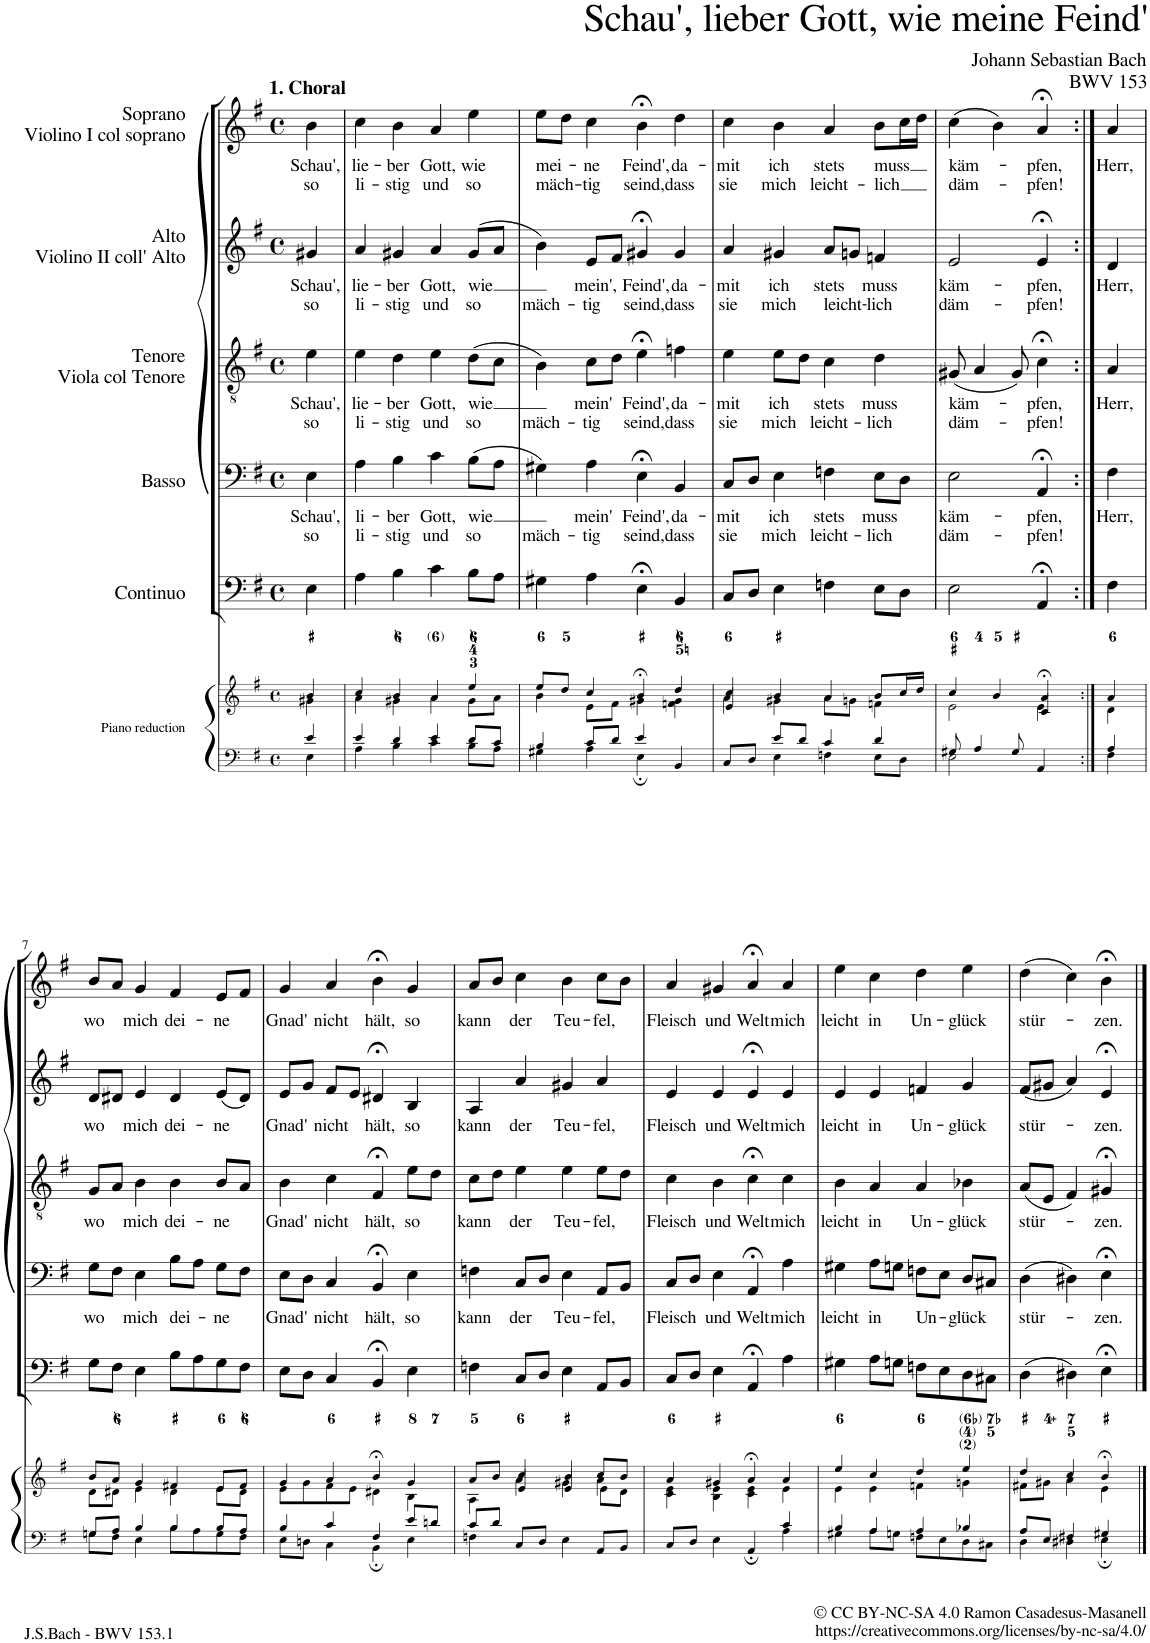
**kern	**kern	**kern	**kern	**text	**text	**kern	**text	**text	**kern	**text	**text	**kern	**text	**text
*part6	*part6	*part5	*part4	*part4	*part4	*part3	*part3	*part3	*part2	*part2	*part2	*part1	*part1	*part1
*staff7	*staff6	*staff5	*staff4	*staff4	*staff4	*staff3	*staff3	*staff3	*staff2	*staff2	*staff2	*staff1	*staff1	*staff1
*I"Piano reduction	*	*I"Continuo	*I"Basso	*	*	*I"Tenore Viola col Tenore	*	*	*I"Alto Violino II coll' Alto	*	*	*I"Soprano Violino I col soprano	*	*
*I'Pno	*	*	*	*	*	*	*	*	*	*	*	*	*	*
*stria5	*stria5	*	*	*	*	*	*	*	*	*	*	*	*	*
*clefF4	*clefG2	*clefF4	*clefF4	*	*	*clefGv2	*	*	*clefG2	*	*	*clefG2	*	*
*k[f#]	*k[f#]	*k[f#]	*k[f#]	*	*	*k[f#]	*	*	*k[f#]	*	*	*k[f#]	*	*
*M4/4	*M4/4	*M4/4	*M4/4	*	*	*M4/4	*	*	*M4/4	*	*	*M4/4	*	*
*met(c)	*met(c)	*met(c)	*met(c)	*	*	*met(c)	*	*	*met(c)	*	*	*met(c)	*	*
=1	=1	=1	=1	=1	=1	=1	=1	=1	=1	=1	=1	=1	=1	=1
*^	*^	*	*	*	*	*	*	*	*	*	*	*	*	*
!	!	!	!	!	!	!	!	!	!	!	!	!	!	!LO:TX:a:B:t=1. Choral	!	!
!	!	!	!	!	!	!LO:LY:b	!LO:LY:b	!	!LO:LY:b	!LO:LY:b	!	!LO:LY:b	!LO:LY:b	!	!LO:LY:b	!LO:LY:b
4e/	4E\	4b/	4g#X\	4E\	4E\	Schau',	so	4e\	Schau',	so	4g#X/	Schau',	so	4b\	Schau',	so
=2	=2	=2	=2	=2	=2	=2	=2	=2	=2	=2	=2	=2	=2	=2	=2	=2
!	!	!	!	!	!	!LO:LY:b	!LO:LY:b	!	!LO:LY:b	!LO:LY:b	!	!LO:LY:b	!LO:LY:b	!	!LO:LY:b	!LO:LY:b
4e/	4A\	4cc/	4a\	4A\	4A\	li-	li-	4e\	lie-	li-	4a/	lie-	li-	4cc\	lie-	li-
!	!	!	!	!	!	!LO:LY:b	!LO:LY:b	!	!LO:LY:b	!LO:LY:b	!	!LO:LY:b	!LO:LY:b	!	!LO:LY:b	!LO:LY:b
4d/	4B\	4b/	4g#X\	4B\	4B\	-ber	-stig	4d\	-ber	-stig	4g#X/	-ber	-stig	4b\	-ber	-stig
!	!	!	!	!	!	!LO:LY:b	!LO:LY:b	!	!LO:LY:b	!LO:LY:b	!	!LO:LY:b	!LO:LY:b	!	!LO:LY:b	!LO:LY:b
4e/	4c\	4a/	4a\	4c\	4c\	Gott,	und	4e\	Gott,	und	4a/	Gott,	und	4a/	Gott,	und
!	!	!	!	!	!	!LO:LY:b	!LO:LY:b	!	!LO:LY:b	!LO:LY:b	!	!LO:LY:b	!LO:LY:b	!	!LO:LY:b	!LO:LY:b
8d/L	8B\L	4ee/	8g#\L	8B\L	(8B\L	wie	so	(8d\L	wie	so	(8g#/L	wie	so	4ee\	wie	so
8c/J	8A\J	.	8a\J	8A\J	8A\J	.	.	8c\J	.	.	8a/J	.	.	.	.	.
=3	=3	=3	=3	=3	=3	=3	=3	=3	=3	=3	=3	=3	=3	=3	=3	=3
!	!	!	!	!	!	!	!LO:LY:b	!	!	!LO:LY:b	!	!	!LO:LY:b	!	!LO:LY:b	!LO:LY:b
4B/	4G#X\	8ee/L	4b\	4G#X\	4G#X\)	.	mäch-	4B\)	.	mäch-	4b\)	.	mäch-	8ee\L	mei-	mäch-
.	.	8dd/J	.	.	.	.	.	.	.	.	.	.	.	8dd\J	.	.
!	!	!	!	!	!	!LO:LY:b	!LO:LY:b	!	!LO:LY:b	!LO:LY:b	!	!LO:LY:b	!LO:LY:b	!	!LO:LY:b	!LO:LY:b
8c/L	4A\	4cc/	8e\L	4A\	4A\	mein'	-tig	8c\L	mein'	-tig	8e/L	mein',	-tig	4cc\	-ne	-tig
8d/J	.	.	8f#\J	.	.	.	.	8d\J	.	.	8f#/J	.	.	.	.	.
!	!	!	!	!	!	!LO:LY:b	!LO:LY:b	!	!LO:LY:b	!LO:LY:b	!	!LO:LY:b	!LO:LY:b	!	!LO:LY:b	!LO:LY:b
4e/	4E;\	4b>/	4g#X\	4E>\	4E>\	Feind',	seind,	4e;<\	Feind',	seind,	4g#X;</	Feind',	seind,	4b>\	Feind',	seind,
!	!	!	!	!	!	!LO:LY:b	!LO:LY:b	!	!LO:LY:b	!LO:LY:b	!	!LO:LY:b	!LO:LY:b	!	!LO:LY:b	!LO:LY:b
4BB/	4ryy	4dd/	4fn\ 4g#\	4BB/	4BB/	da-	dass	4fn\	da-	dass	4g#/	da-	dass	4dd\	da-	dass
=4	=4	=4	=4	=4	=4	=4	=4	=4	=4	=4	=4	=4	=4	=4	=4	=4
*	*	*	*^	*	*	*	*	*	*	*	*	*	*	*	*	*
!	!	!	!	!	!	!	!LO:LY:b	!LO:LY:b	!	!LO:LY:b	!LO:LY:b	!	!LO:LY:b	!LO:LY:b	!	!LO:LY:b	!LO:LY:b
4ryy	8C/L	4cc/	4a\	4e/	8C/L	8C/L	-mit	sie	4e\	-mit	sie	4a/	-mit	sie	4cc\	-mit	sie
.	8D/J	.	.	.	8D/J	8D/J	.	.	.	.	.	.	.	.	.	.	.
!	!	!	!	!	!	!	!LO:LY:b	!LO:LY:b	!	!LO:LY:b	!LO:LY:b	!	!LO:LY:b	!LO:LY:b	!	!LO:LY:b	!LO:LY:b
8e/L	4E\	4b/	4g#X\	2.ryy	4E\	4E\	ich	mich	8e\L	ich	mich	4g#X/	ich	mich	4b\	ich	mich
8d/J	.	.	.	.	.	.	.	.	8d\J	.	.	.	.	.	.	.	.
!	!	!	!	!	!	!	!LO:LY:b	!LO:LY:b	!	!LO:LY:b	!LO:LY:b	!	!LO:LY:b	!LO:LY:b	!	!LO:LY:b	!LO:LY:b
4c/	4Fn\	4a/	8a\L	.	4Fn\	4Fn\	stets	leicht-	4c\	stets	leicht-	8a/L	stets	leicht-	4a/	stets	leicht-
.	.	.	8gn\J	.	.	.	.	.	.	.	.	8gn/J	.	.	.	.	.
!	!	!	!	!	!	!	!LO:LY:b	!LO:LY:b	!	!LO:LY:b	!LO:LY:b	!	!LO:LY:b	!LO:LY:b	!	!LO:LY:b	!LO:LY:b
4d/	8E\L	8b/L	4fn\	.	8E\L	8E\L	muss	-lich	4d\	muss	-lich	4fn/	muss	-lich	8b\L	muss	-lich
.	8D\J	16cc/L	.	.	8D\J	8D\J	.	.	.	.	.	.	.	.	16cc\L	.	.
.	.	16dd/JJ	.	.	.	.	.	.	.	.	.	.	.	.	16dd\JJ	.	.
=5	=5	=5	=5	=5	=5	=5	=5	=5	=5	=5	=5	=5	=5	=5	=5	=5	=5
!	!	!	!	!	!	!	!LO:LY:b	!LO:LY:b	!	!LO:LY:b	!LO:LY:b	!	!LO:LY:b	!LO:LY:b	!	!LO:LY:b	!LO:LY:b
8G#X/	2E\	4cc/	2e\	2ryy	2E\	2E\	käm-	däm-	(8G#X/	käm-	däm-	2e/	käm-	däm-	(4cc\	käm-	däm-
4A/	.	.	.	.	.	.	.	.	4A/	.	.	.	.	.	.	.	.
.	.	4b/	.	.	.	.	.	.	.	.	.	.	.	.	4b\)	.	.
8G#/	.	.	.	.	.	.	.	.	8G#/)	.	.	.	.	.	.	.	.
!	!	!	!	!	!	!	!LO:LY:b	!LO:LY:b	!	!LO:LY:b	!LO:LY:b	!	!LO:LY:b	!LO:LY:b	!	!LO:LY:b	!LO:LY:b
4ryy	4AA/	4a>/	4e\	4c/	4AA>/	4AA>/	-pfen,	-pfen!	4c;<\	-pfen,	-pfen!	4e;</	-pfen,	-pfen!	4a>/	-pfen,	-pfen!
=6:|!	=6:|!	=6:|!	=6:|!	=6:|!	=6:|!	=6:|!	=6:|!	=6:|!	=6:|!	=6:|!	=6:|!	=6:|!	=6:|!	=6:|!	=6:|!	=6:|!	=6:|!
!	!	!	!	!	!	!	!LO:LY:b	!	!	!LO:LY:b	!	!	!LO:LY:b	!	!	!LO:LY:b	!
*	*	*	*v	*v	*	*	*	*	*	*	*	*	*	*	*	*	*
4A/	4F#\	4a/	4d\	4F#\	4F#\	Herr,	.	4A/	Herr,	.	4d/	Herr,	.	4a/	Herr,	.
!!LO:LB:g=z
=7	=7	=7	=7	=7	=7	=7	=7	=7	=7	=7	=7	=7	=7	=7	=7	=7
!	!	!	!	!	!	!LO:LY:b	!	!	!LO:LY:b	!	!	!LO:LY:b	!	!	!LO:LY:b	!
8Gn/L	8G\L	8b/L	8d\L	8G\L	8G\L	wo	.	8G/L	wo	.	8d/L	wo	.	8b/L	wo	.
8A/J	8F#\J	8a/J	8d#X\J	8F#\J	8F#\J	.	.	8A/J	.	.	8d#X/J	.	.	8a/J	.	.
!	!	!	!	!	!	!LO:LY:b	!	!	!LO:LY:b	!	!	!LO:LY:b	!	!	!LO:LY:b	!
4B/	4E\	4g/	4e\	4E\	4E\	mich	.	4B\	mich	.	4e/	mich	.	4g/	mich	.
!	!	!	!	!	!	!LO:LY:b	!	!	!LO:LY:b	!	!	!LO:LY:b	!	!	!LO:LY:b	!
4B/	8B\L	4f#X/	4d#\	8B\L	8B\L	dei-	.	4B\	dei-	.	4d#/	dei-	.	4f#/	dei-	.
.	8A\	.	.	8A\	8A\J	.	.	.	.	.	.	.	.	.	.	.
!	!	!	!	!	!	!LO:LY:b	!	!	!LO:LY:b	!	!	!LO:LY:b	!	!	!LO:LY:b	!
8B/L	8G\	8e/L	8e\L	8G\	8G\L	-ne	.	8B/L	-ne	.	(8e/L	-ne	.	8e/L	-ne	.
8A/J	8F#\J	8f#/J	8d#\J	8F#\J	8F#\J	.	.	8A/J	.	.	8d#/J)	.	.	8f#/J	.	.
=8	=8	=8	=8	=8	=8	=8	=8	=8	=8	=8	=8	=8	=8	=8	=8	=8
!	!	!	!	!	!	!LO:LY:b	!	!	!LO:LY:b	!	!	!LO:LY:b	!	!	!LO:LY:b	!
4B/	8E\L	4g/	8e\L	8E\L	8E\L	Gnad'	.	4B\	Gnad'	.	8e/L	Gnad'	.	4g/	Gnad'	.
.	8Dn\J	.	8g\	8D\J	8D\J	.	.	.	.	.	8g/J	.	.	.	.	.
!	!	!	!	!	!	!LO:LY:b	!	!	!LO:LY:b	!	!	!LO:LY:b	!	!	!LO:LY:b	!
4c/	4C\	4a/	8f#\	4C/	4C/	nicht	.	4c\	nicht	.	8f#/L	nicht	.	4a/	nicht	.
.	.	.	8e\J	.	.	.	.	.	.	.	8e/J	.	.	.	.	.
!	!	!	!	!	!	!LO:LY:b	!	!	!LO:LY:b	!	!	!LO:LY:b	!	!	!LO:LY:b	!
4F#/	4BB<\	4b>/	4d#X\	4BB>/	4BB>/	hält,	.	4F#;</	hält,	.	4d#X;</	hält,	.	4b>\	hält,	.
!	!	!	!	!	!	!LO:LY:b	!	!	!LO:LY:b	!	!	!LO:LY:b	!	!	!LO:LY:b	!
8e/L	4E\	4g/	4B\	4E\	4E\	so	.	8e\L	so	.	4B/	so	.	4g/	so	.
8dn/J	.	.	.	.	.	.	.	8d\J	.	.	.	.	.	.	.	.
=9	=9	=9	=9	=9	=9	=9	=9	=9	=9	=9	=9	=9	=9	=9	=9	=9
*	*	*	*^	*	*	*	*	*	*	*	*	*	*	*	*	*
!	!	!	!	!	!	!	!LO:LY:b	!	!	!LO:LY:b	!	!	!LO:LY:b	!	!	!LO:LY:b	!
8c/L	4Fn\	8a/L	4A\	4ryy	4Fn\	4Fn\	kann	.	8c\L	kann	.	4A/	kann	.	8a/L	kann	.
8d/J	.	8b/J	.	.	.	.	.	.	8d\J	.	.	.	.	.	8b/J	.	.
!	!	!	!	!	!	!	!LO:LY:b	!	!	!LO:LY:b	!	!	!LO:LY:b	!	!	!LO:LY:b	!
2.ryy	8C/L	4cc/	4a\	4e/	8C/L	8C/L	der	.	4e\	der	.	4a/	der	.	4cc\	der	.
.	8D/J	.	.	.	8D/J	8D/J	.	.	.	.	.	.	.	.	.	.	.
!	!	!	!	!	!	!	!LO:LY:b	!	!	!LO:LY:b	!	!	!LO:LY:b	!	!	!LO:LY:b	!
.	4E\	4b/	4g#X\	4e/	4E\	4E\	Teu-	.	4e\	Teu-	.	4g#X/	Teu-	.	4b\	Teu-	.
!	!	!	!	!	!	!	!LO:LY:b	!	!	!LO:LY:b	!	!	!LO:LY:b	!	!	!LO:LY:b	!
.	8AA/L	8cc/L	4a\	8e\L	8AA/L	8AA/L	-fel,	.	8e\L	-fel,	.	4a/	-fel,	.	8cc\L	-fel,	.
.	8BB/J	8b/J	.	8d\J	8BB/J	8BB/J	.	.	8d\J	.	.	.	.	.	8b\J	.	.
=10	=10	=10	=10	=10	=10	=10	=10	=10	=10	=10	=10	=10	=10	=10	=10	=10	=10
!	!	!	!	!	!	!	!LO:LY:b	!	!	!LO:LY:b	!	!	!LO:LY:b	!	!	!LO:LY:b	!
*	*	*	*v	*v	*	*	*	*	*	*	*	*	*	*	*	*	*
8C/L	2ryy	4a/	4c\ 4e\	8C/L	8C/L	Fleisch	.	4c\	Fleisch	.	4e/	Fleisch	.	4a/	Fleisch	.
8D/J	.	.	.	8D/J	8D/J	.	.	.	.	.	.	.	.	.	.	.
!	!	!	!	!	!	!LO:LY:b	!	!	!LO:LY:b	!	!	!LO:LY:b	!	!	!LO:LY:b	!
4E\	.	4g#X/	4B\ 4e\	4E\	4E\	und	.	4B\	und	.	4e/	und	.	4g#X/	und	.
!	!	!	!	!	!	!LO:LY:b	!	!	!LO:LY:b	!	!	!LO:LY:b	!	!	!LO:LY:b	!
4AA</	4ryy	4a>/	4c\ 4e\	4AA>/	4AA>/	Welt	.	4c;<\	Welt	.	4e;</	Welt	.	4a>/	Welt	.
!	!	!	!	!	!	!LO:LY:b	!	!	!LO:LY:b	!	!	!LO:LY:b	!	!	!LO:LY:b	!
4c/	4A\	4a/	4e\	4A\	4A\	mich	.	4c\	mich	.	4e/	mich	.	4a/	mich	.
=11	=11	=11	=11	=11	=11	=11	=11	=11	=11	=11	=11	=11	=11	=11	=11	=11
!	!	!	!	!	!	!LO:LY:b	!	!	!LO:LY:b	!	!	!LO:LY:b	!	!	!LO:LY:b	!
4B/	4G#X\	4ee/	4e\	4G#X\	4G#X\	leicht	.	4B\	leicht	.	4e/	leicht	.	4ee\	leicht	.
!	!	!	!	!	!	!LO:LY:b	!	!	!LO:LY:b	!	!	!LO:LY:b	!	!	!LO:LY:b	!
4A/	8A\L	4cc/	4e\	8A\L	8A\L	in	.	4A/	in	.	4e/	in	.	4cc\	in	.
.	8Gn\J	.	.	8Gn\J	8Gn\J	.	.	.	.	.	.	.	.	.	.	.
!	!	!	!	!	!	!LO:LY:b	!	!	!LO:LY:b	!	!	!LO:LY:b	!	!	!LO:LY:b	!
4A/	8Fn\L	4dd/	4fn\	8Fn\L	8Fn\L	Un-	.	4A/	Un-	.	4fn/	Un-	.	4dd\	Un-	.
.	8E\	.	.	8E\	8E\J	.	.	.	.	.	.	.	.	.	.	.
!	!	!	!	!	!	!LO:LY:b	!	!	!LO:LY:b	!	!	!LO:LY:b	!	!	!LO:LY:b	!
4B-X/	8D\	4ee/	4gn\	8D\	8D/L	-glück	.	4B-X\	-glück	.	4g/	-glück	.	4ee\	-glück	.
.	8C#X\J	.	.	8C#X\J	8C#X/J	.	.	.	.	.	.	.	.	.	.	.
=12	=12	=12	=12	=12	=12	=12	=12	=12	=12	=12	=12	=12	=12	=12	=12	=12
!	!	!	!	!	!	!LO:LY:b	!	!	!LO:LY:b	!	!	!LO:LY:b	!	!	!LO:LY:b	!
8A/L	4D\	4dd/	8f#X\L	(4D\	(4D\	stür-	.	(8A/L	stür-	.	(8f#/L	stür-	.	(4dd\	stür-	.
8E/J	.	.	8g#X\J	.	.	.	.	8E/J	.	.	8g#X/J	.	.	.	.	.
4F#X/	4D#X\	4cc/	4a\	4D#X\)	4D#X\)	.	.	4F#/)	.	.	4a/)	.	.	4cc\)	.	.
!	!	!	!	!	!	!LO:LY:b	!	!	!LO:LY:b	!	!	!LO:LY:b	!	!	!LO:LY:b	!
4G#X/	4E<\	4b>/	4e\	4E>\	4E>\	-zen.	.	4G#X;</	-zen.	.	4e;</	-zen.	.	4b>\	-zen.	.
*v	*v	*	*	*	*	*	*	*	*	*	*	*	*	*	*	*
*	*v	*v	*	*	*	*	*	*	*	*	*	*	*	*	*
==	==	==	==	==	==	==	==	==	==	==	==	==	==	==
*-	*-	*-	*-	*-	*-	*-	*-	*-	*-	*-	*-	*-	*-	*-
